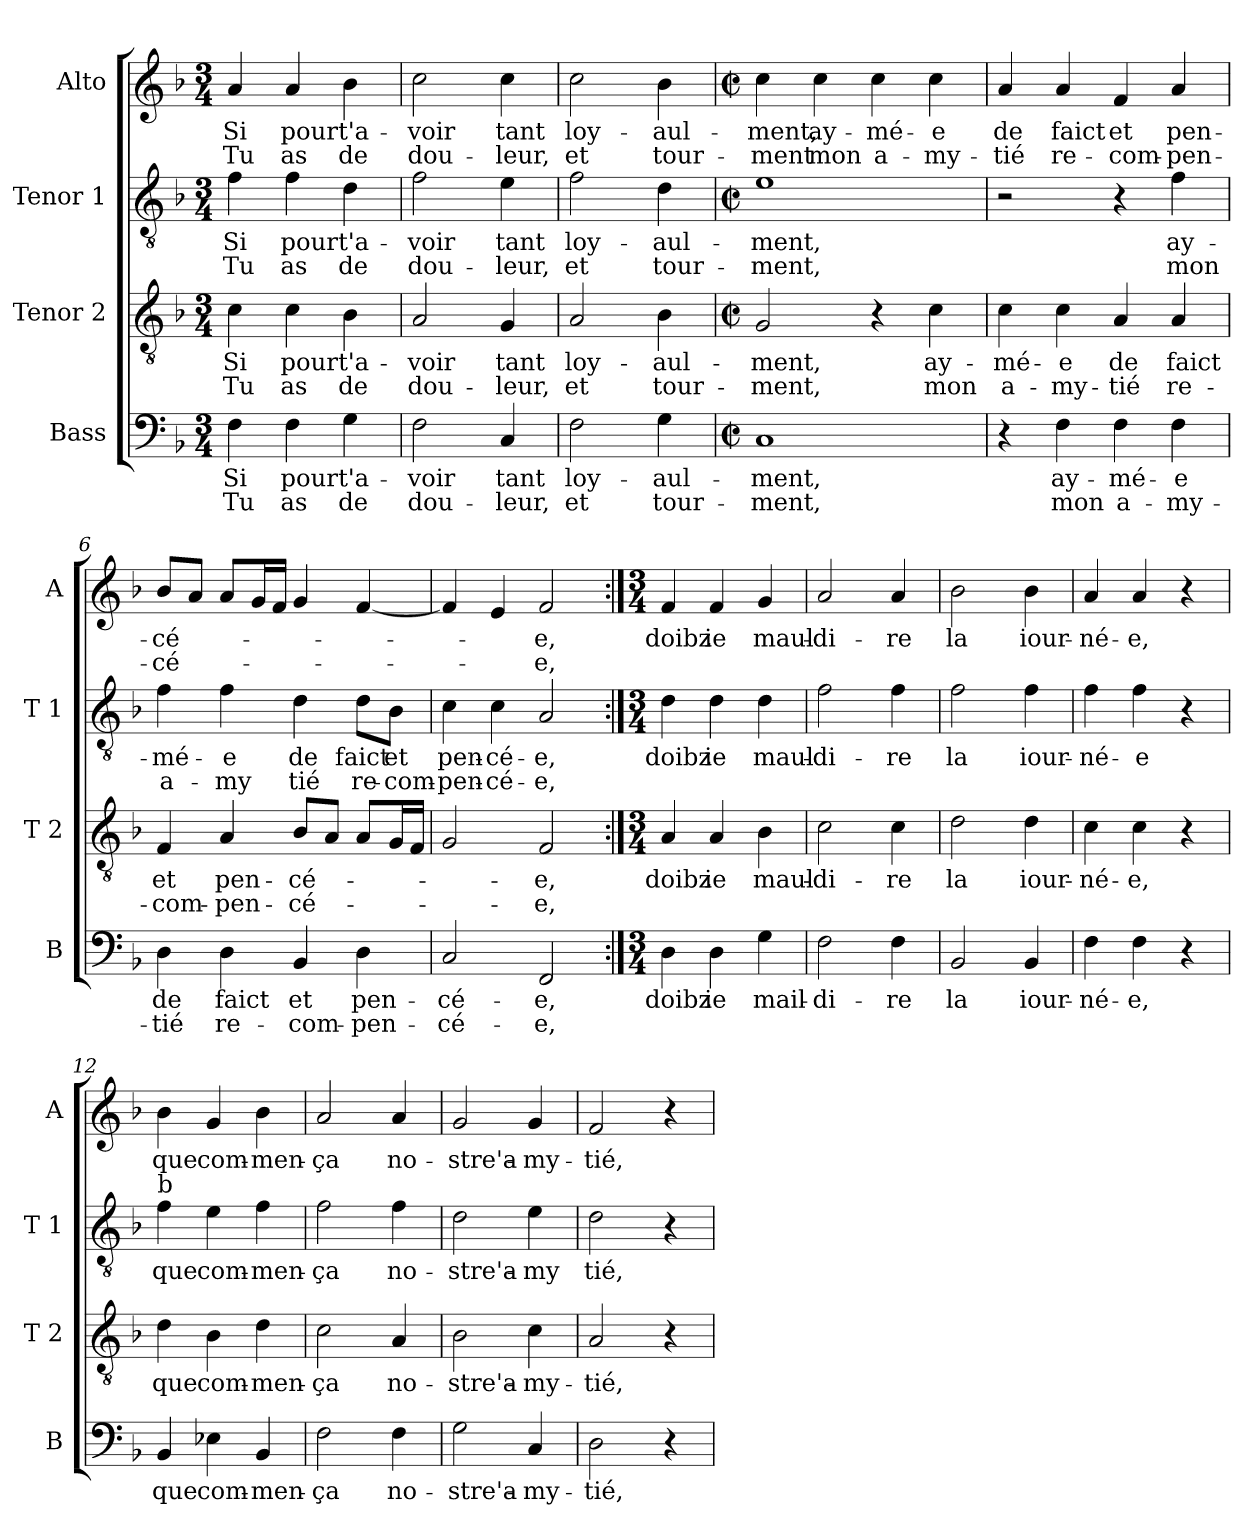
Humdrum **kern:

**kern	**text	**text	**kern	**text	**text	**kern	**text	**text	**kern	**text	**text
*part4	*part4	*part4	*part3	*part3	*part3	*part2	*part2	*part2	*part1	*part1	*part1
*staff4	*staff4	*staff4	*staff3	*staff3	*staff3	*staff2	*staff2	*staff2	*staff1	*staff1	*staff1
*I"Bass	*	*	*I"Tenor 2	*	*	*I"Tenor 1	*	*	*I"Alto	*	*
*I'B	*	*	*I'T 2	*	*	*I'T 1	*	*	*I'A	*	*
*clefF4	*	*	*clefGv2	*	*	*clefGv2	*	*	*clefG2	*	*
*k[b-]	*	*	*k[b-]	*	*	*k[b-]	*	*	*k[b-]	*	*
*F:	*	*	*F:	*	*	*F:	*	*	*F:	*	*
*M3/4	*	*	*M3/4	*	*	*M3/4	*	*	*M3/4	*	*
=1	=1	=1	=1	=1	=1	=1	=1	=1	=1	=1	=1
!	!LO:LY:b	!LO:LY:b	!	!LO:LY:b	!LO:LY:b	!	!LO:LY:b	!LO:LY:b	!	!LO:LY:b	!LO:LY:b
4F\	Si	Tu	4c\	Si	Tu	4f\	Si	Tu	4a/	Si	Tu
!	!LO:LY:b	!LO:LY:b	!	!LO:LY:b	!LO:LY:b	!	!LO:LY:b	!LO:LY:b	!	!LO:LY:b	!LO:LY:b
4F\	pour	as	4c\	pour	as	4f\	pour	as	4a/	pour	as
!	!LO:LY:b	!LO:LY:b	!	!LO:LY:b	!LO:LY:b	!	!LO:LY:b	!LO:LY:b	!	!LO:LY:b	!LO:LY:b
4G\	t'a-	de	4B-\	t'a-	de	4d\	t'a-	de	4b-\	t'a-	de
=2	=2	=2	=2	=2	=2	=2	=2	=2	=2	=2	=2
!	!LO:LY:b	!LO:LY:b	!	!LO:LY:b	!LO:LY:b	!	!LO:LY:b	!LO:LY:b	!	!LO:LY:b	!LO:LY:b
2F\	-voir	dou-	2A/	-voir	dou-	2f\	-voir	dou-	2cc\	-voir	dou-
!	!LO:LY:b	!LO:LY:b	!	!LO:LY:b	!LO:LY:b	!	!LO:LY:b	!LO:LY:b	!	!LO:LY:b	!LO:LY:b
4C/	tant	-leur,	4G/	tant	-leur,	4e\	tant	-leur,	4cc\	tant	-leur,
=3	=3	=3	=3	=3	=3	=3	=3	=3	=3	=3	=3
!	!LO:LY:b	!LO:LY:b	!	!LO:LY:b	!LO:LY:b	!	!LO:LY:b	!LO:LY:b	!	!LO:LY:b	!LO:LY:b
2F\	loy-	et	2A/	loy-	et	2f\	loy-	et	2cc\	loy-	et
!	!LO:LY:b	!LO:LY:b	!	!LO:LY:b	!LO:LY:b	!	!LO:LY:b	!LO:LY:b	!	!LO:LY:b	!LO:LY:b
4G\	-aul-	tour-	4B-\	-aul-	tour-	4d\	-aul-	tour-	4b-\	-aul-	tour-
=4	=4	=4	=4	=4	=4	=4	=4	=4	=4	=4	=4
*M2/2	*	*	*M2/2	*	*	*M2/2	*	*	*M2/2	*	*
*met(c|)	*	*	*met(c|)	*	*	*met(c|)	*	*	*met(c|)	*	*
!	!LO:LY:b	!LO:LY:b	!	!LO:LY:b	!LO:LY:b	!	!LO:LY:b	!LO:LY:b	!	!LO:LY:b	!LO:LY:b
1C	-ment,	-ment,	2G/	-ment,	-ment,	1e	-ment,	-ment,	4cc\	-ment,	-ment
!	!	!	!	!	!	!	!	!	!	!LO:LY:b	!LO:LY:b
.	.	.	.	.	.	.	.	.	4cc\	ay-	mon
!	!	!	!	!	!	!	!	!	!	!LO:LY:b	!LO:LY:b
.	.	.	4r	.	.	.	.	.	4cc\	-mé-	a-
!	!	!	!	!LO:LY:b	!LO:LY:b	!	!	!	!	!LO:LY:b	!LO:LY:b
.	.	.	4c\	ay-	mon	.	.	.	4cc\	-e	-my-
=5	=5	=5	=5	=5	=5	=5	=5	=5	=5	=5	=5
!	!	!	!	!LO:LY:b	!LO:LY:b	!	!	!	!	!LO:LY:b	!LO:LY:b
4r	.	.	4c\	-mé-	a-	2r	.	.	4a/	de	-tié
!	!LO:LY:b	!LO:LY:b	!	!LO:LY:b	!LO:LY:b	!	!	!	!	!LO:LY:b	!LO:LY:b
4F\	ay-	mon	4c\	-e	-my-	.	.	.	4a/	faict	re-
!	!LO:LY:b	!LO:LY:b	!	!LO:LY:b	!LO:LY:b	!	!	!	!	!LO:LY:b	!LO:LY:b
4F\	-mé-	a-	4A/	de	-tié	4r	.	.	4f/	et	-com-
!	!LO:LY:b	!LO:LY:b	!	!LO:LY:b	!LO:LY:b	!	!LO:LY:b	!LO:LY:b	!	!LO:LY:b	!LO:LY:b
4F\	-e	-my-	4A/	faict	re-	4f\	ay-	mon	4a/	pen-	-pen-
!!LO:LB:g=z
=6	=6	=6	=6	=6	=6	=6	=6	=6	=6	=6	=6
!	!LO:LY:b	!LO:LY:b	!	!LO:LY:b	!LO:LY:b	!	!LO:LY:b	!LO:LY:b	!	!LO:LY:b	!LO:LY:b
4D\	de	-tié	4F/	et	-com-	4f\	-mé-	a-	8b-/L	-cé-	-cé-
.	.	.	.	.	.	.	.	.	8a/J	.	.
!	!LO:LY:b	!LO:LY:b	!	!LO:LY:b	!LO:LY:b	!	!LO:LY:b	!LO:LY:b	!	!	!
4D\	faict	re-	4A/	pen-	-pen-	4f\	-e	-my	8a/L	.	.
.	.	.	.	.	.	.	.	.	16g/L	.	.
.	.	.	.	.	.	.	.	.	16f/JJ	.	.
!	!LO:LY:b	!LO:LY:b	!	!LO:LY:b	!LO:LY:b	!	!LO:LY:b	!LO:LY:b	!	!	!
4BB-/	et	-com-	8B-/L	-cé-	-cé-	4d\	de	tié	4g/	.	.
.	.	.	8A/J	.	.	.	.	.	.	.	.
!	!LO:LY:b	!LO:LY:b	!	!	!	!	!LO:LY:b	!LO:LY:b	!	!	!
4D\	pen-	-pen-	8A/L	.	.	8d\L	faict	re-	[4f/	.	.
!	!	!	!	!	!	!	!LO:LY:b	!LO:LY:b	!	!	!
.	.	.	16G/L	.	.	8B-\J	et	-com-	.	.	.
.	.	.	16F/JJ	.	.	.	.	.	.	.	.
=7	=7	=7	=7	=7	=7	=7	=7	=7	=7	=7	=7
!	!LO:LY:b	!LO:LY:b	!	!	!	!	!LO:LY:b	!LO:LY:b	!	!	!
2C/	-cé-	-cé-	2G/	.	.	4c\	pen-	-pen-	4f/]	.	.
!	!	!	!	!	!	!	!LO:LY:b	!LO:LY:b	!	!	!
.	.	.	.	.	.	4c\	-cé-	-cé-	4e/	.	.
!	!LO:LY:b	!LO:LY:b	!	!LO:LY:b	!LO:LY:b	!	!LO:LY:b	!LO:LY:b	!	!LO:LY:b	!LO:LY:b
2FF/	-e,	-e,	2F/	-e,	-e,	2A/	-e,	-e,	2f/	-e,	-e,
=8:|!	=8:|!	=8:|!	=8:|!	=8:|!	=8:|!	=8:|!	=8:|!	=8:|!	=8:|!	=8:|!	=8:|!
*M3/4	*	*	*M3/4	*	*	*M3/4	*	*	*M3/4	*	*
!	!LO:LY:b	!	!	!LO:LY:b	!	!	!LO:LY:b	!	!	!LO:LY:b	!
4D\	doibz	.	4A/	doibz	.	4d\	doibz	.	4f/	doibz	.
!	!LO:LY:b	!	!	!LO:LY:b	!	!	!LO:LY:b	!	!	!LO:LY:b	!
4D\	ie	.	4A/	ie	.	4d\	ie	.	4f/	ie	.
!	!LO:LY:b	!	!	!LO:LY:b	!	!	!LO:LY:b	!	!	!LO:LY:b	!
4G\	mail-	.	4B-\	maul-	.	4d\	maul-	.	4g/	maul-	.
=9	=9	=9	=9	=9	=9	=9	=9	=9	=9	=9	=9
!	!LO:LY:b	!	!	!LO:LY:b	!	!	!LO:LY:b	!	!	!LO:LY:b	!
2F\	-di-	.	2c\	-di-	.	2f\	-di-	.	2a/	-di-	.
!	!LO:LY:b	!	!	!LO:LY:b	!	!	!LO:LY:b	!	!	!LO:LY:b	!
4F\	-re	.	4c\	-re	.	4f\	-re	.	4a/	-re	.
=10	=10	=10	=10	=10	=10	=10	=10	=10	=10	=10	=10
!	!LO:LY:b	!	!	!LO:LY:b	!	!	!LO:LY:b	!	!	!LO:LY:b	!
2BB-/	la	.	2d\	la	.	2f\	la	.	2b-\	la	.
!	!LO:LY:b	!	!	!LO:LY:b	!	!	!LO:LY:b	!	!	!LO:LY:b	!
4BB-/	iour-	.	4d\	iour-	.	4f\	iour-	.	4b-\	iour-	.
=11	=11	=11	=11	=11	=11	=11	=11	=11	=11	=11	=11
!	!LO:LY:b	!	!	!LO:LY:b	!	!	!LO:LY:b	!	!	!LO:LY:b	!
4F\	-né-	.	4c\	-né-	.	4f\	-né-	.	4a/	-né-	.
!	!LO:LY:b	!	!	!LO:LY:b	!	!	!LO:LY:b	!	!	!LO:LY:b	!
4F\	-e,	.	4c\	-e,	.	4f\	-e	.	4a/	-e,	.
4r	.	.	4r	.	.	4r	.	.	4r	.	.
!!LO:PB:g=z
=12	=12	=12	=12	=12	=12	=12	=12	=12	=12	=12	=12
!	!	!	!	!	!	!LO:TX:a:t=b	!	!	!	!	!
!	!LO:LY:b	!	!	!LO:LY:b	!	!	!LO:LY:b	!	!	!LO:LY:b	!
4BB-/	que	.	4d\	que	.	4f\	que	.	4b-\	que	.
!	!LO:LY:b	!	!	!LO:LY:b	!	!	!LO:LY:b	!	!	!LO:LY:b	!
4E-X\	com-	.	4B-\	com-	.	4e\	com-	.	4g/	com-	.
!	!LO:LY:b	!	!	!LO:LY:b	!	!	!LO:LY:b	!	!	!LO:LY:b	!
4BB-/	-men-	.	4d\	-men-	.	4f\	-men-	.	4b-\	-men-	.
=13	=13	=13	=13	=13	=13	=13	=13	=13	=13	=13	=13
!	!LO:LY:b	!	!	!LO:LY:b	!	!	!LO:LY:b	!	!	!LO:LY:b	!
2F\	-ça	.	2c\	-ça	.	2f\	-ça	.	2a/	-ça	.
!	!LO:LY:b	!	!	!LO:LY:b	!	!	!LO:LY:b	!	!	!LO:LY:b	!
4F\	no-	.	4A/	no-	.	4f\	no-	.	4a/	no-	.
=14	=14	=14	=14	=14	=14	=14	=14	=14	=14	=14	=14
!	!LO:LY:b	!	!	!LO:LY:b	!	!	!LO:LY:b	!	!	!LO:LY:b	!
2G\	-stre'a-	.	2B-\	-stre'a-	.	2d\	-stre'a-	.	2g/	-stre'a-	.
!	!LO:LY:b	!	!	!LO:LY:b	!	!	!LO:LY:b	!	!	!LO:LY:b	!
4C/	-my-	.	4c\	-my-	.	4e\	-my	.	4g/	-my-	.
=15	=15	=15	=15	=15	=15	=15	=15	=15	=15	=15	=15
!	!LO:LY:b	!	!	!LO:LY:b	!	!	!LO:LY:b	!	!	!LO:LY:b	!
2D\	-tié,	.	2A/	-tié,	.	2d\	tié,	.	2f/	-tié,	.
4r	.	.	4r	.	.	4r	.	.	4r	.	.
=	=	=	=	=	=	=	=	=	=	=	=
*-	*-	*-	*-	*-	*-	*-	*-	*-	*-	*-	*-
